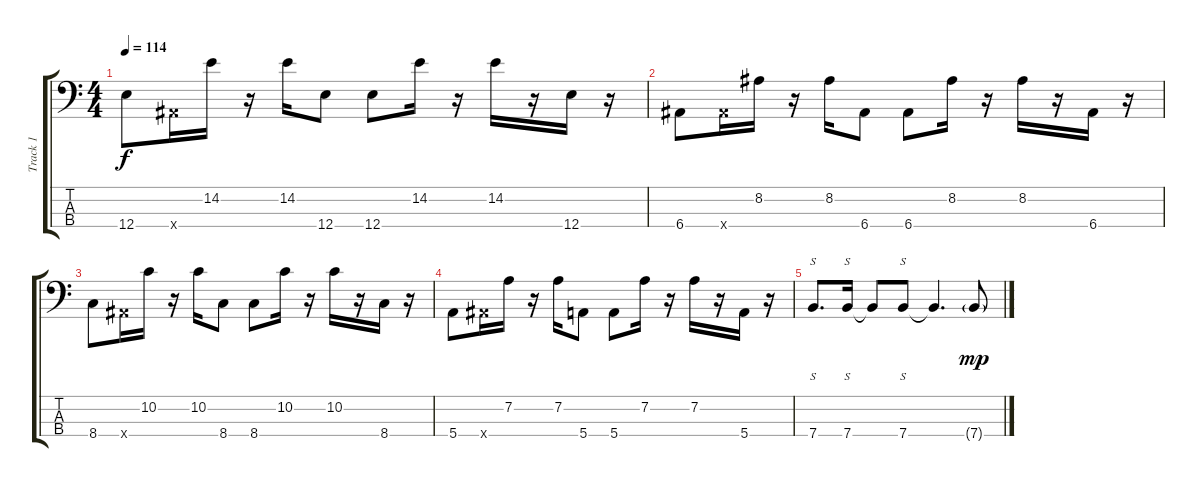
\track ("Track 1" "Track 1") {instrument electricbassfinger}
\staff {score tabs}
\tuning (G2 D2 A1 E1) {hide}
\ts (4 4)
\tempo 114
\clef f4
\ks c
12.4.8{dy f} 6.4{x}.16 14.2.16 r.16 14.2.16 12.4.8 12.4.8 14.2.16 r.16 14.2.16 r.16 12.4.16 r.16 |
6.4.8 6.4{x}.16 8.2.16 r.16 8.2.16 6.4.8 6.4.8 8.2.16 r.16 8.2.16 r.16 6.4.16 r.16 |
8.4.8 6.4{x}.16 10.2.16 r.16 10.2.16 8.4.8 8.4.8 10.2.16 r.16 10.2.16 r.16 8.4.16 r.16 |
5.4.8 6.4{x}.16 7.2.16 r.16 7.2.16 5.4.8 5.4.8 7.2.16 r.16 7.2.16 r.16 5.4.16 r.16 |
7.4.8{s d} 7.4.16{s} 7.4{t}.8 7.4.8{s} 7.4{t}.4{d} 7.4{g}.8{dy mp}
